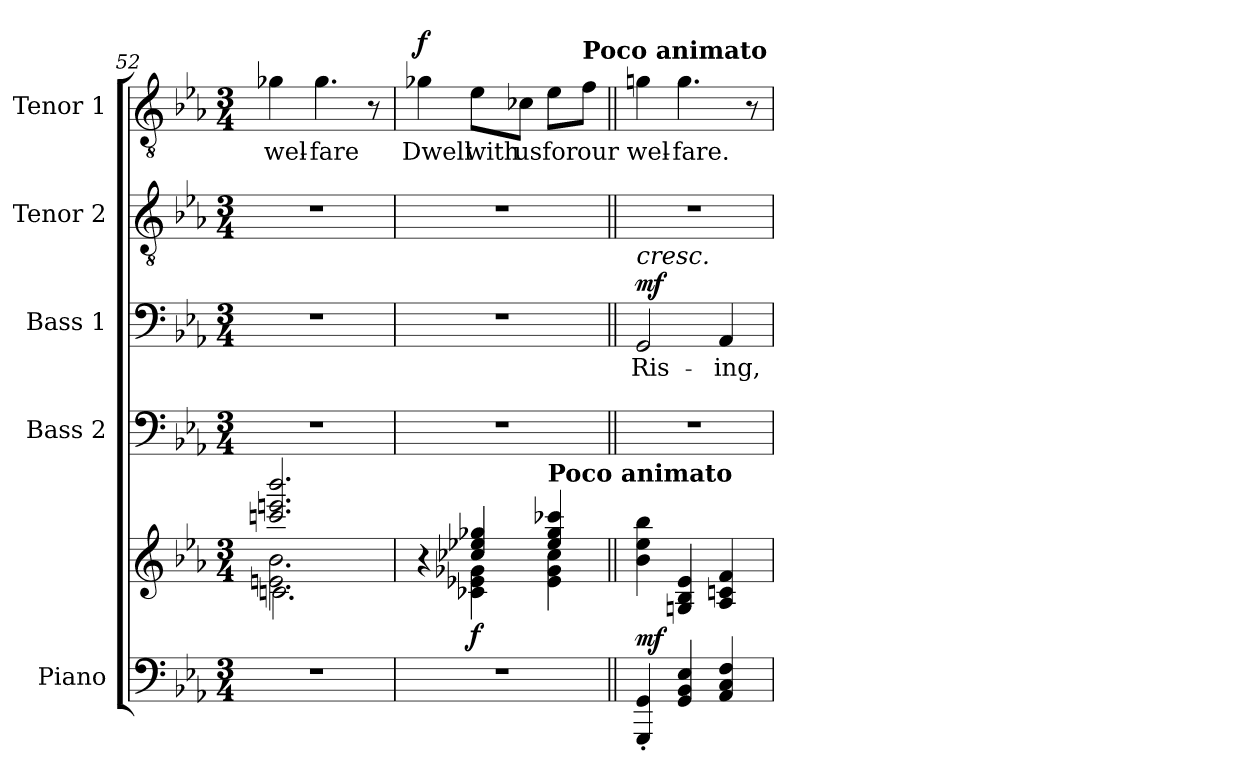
**kern	**kern	**dynam	**kern	**kern	**text	**dynam	**kern	**kern	**text	**dynam
*part5	*part5	*part5	*part4	*part3	*part3	*part3	*part2	*part1	*part1	*part1
*staff6	*staff5	*staff5/6	*staff4	*staff3	*staff3	*staff3	*staff2	*staff1	*staff1	*staff1
*I"Piano	*	*	*I"Bass 2	*I"Bass 1	*	*	*I"Tenor 2	*I"Tenor 1	*	*
*I'Pno.	*	*	*I'B2.	*I'B1.	*	*	*I'T2.	*I'T1.	*	*
*clefF4	*clefG2	*	*clefF4	*clefF4	*	*	*clefGv2	*clefGv2	*	*
*	*	*	*	*	*	*	*ITrd7c12	*ITrd7c12	*	*
*k[b-e-a-]	*k[b-e-a-]	*	*k[b-e-a-]	*k[b-e-a-]	*	*	*k[b-e-a-]	*k[b-e-a-]	*	*
*E-:	*E-:	*	*E-:	*E-:	*	*	*E-:	*E-:	*	*
*M3/4	*M3/4	*	*M3/4	*M3/4	*	*	*M3/4	*M3/4	*	*
=52	=52	=52	=52	=52	=52	=52	=52	=52	=52	=52
*	*^	*	*	*	*	*	*	*	*	*
*	*	*^	*	*	*	*	*	*	*	*	*
!	!	!	!	!	!	!	!	!	!	!	!LO:LY:b	!
2.r	2.cccn/ 2.eeen/ 2.bbb-/	2.en\ 2.b-\	2.cn\	.	2.r	2.r	.	.	2.r	4G-X\	wel-	.
!	!	!	!	!	!	!	!	!	!	!	!LO:LY:b	!
.	.	.	.	.	.	.	.	.	.	4.G-\	-fare	.
.	.	.	.	.	.	.	.	.	.	8r	.	.
*	*	*v	*v	*	*	*	*	*	*	*	*	*
=53	=53	=53	=53	=53	=53	=53	=53	=53	=53	=53	=53
!	!	!	!	!	!	!	!	!	!	!LO:LY:b	!LO:DY:b
2.r	4r	4ryy	.	2.r	2.r	.	.	2.r	4G-X\	Dwell	f
!	!	!	!LO:DY:b	!	!	!	!	!	!	!LO:LY:b	!
.	4cc-X/ 4ee-X/ 4gg-X/	4c-X\ 4e-X\ 4g-X\	f	.	.	.	.	.	8E-\L	with	.
!	!	!	!	!	!	!	!	!	!	!LO:LY:b	!
.	.	.	.	.	.	.	.	.	8C-X\J	us	.
!	!LO:TX:a:B:t=Poco animato	!	!	!	!	!	!	!	!	!	!
!	!	!	!	!	!	!	!	!	!	!LO:LY:b	!
.	4ee-/ 4gg-/ 4ccc-X/	4e-\ 4g-\ 4cc-\	.	.	.	.	.	.	8E-\L	for	.
!	!	!	!	!	!	!	!	!	!LO:TX:a:B:t=Poco animato	!	!
!	!	!	!	!	!	!	!	!	!	!LO:LY:b	!
.	.	.	.	.	.	.	.	.	8F\J	our	.
*	*v	*v	*	*	*	*	*	*	*	*	*
=54||	=54||	=54||	=54||	=54||	=54||	=54||	=54||	=54||	=54||	=54||
!	!	!	!	!LO:TX:a:i:t=cresc.	!	!	!	!	!	!
!	!	!LO:DY:b	!	!	!LO:LY:b	!LO:DY:b	!	!	!LO:LY:b	!
4GGG/' 4GG/'	4b-\ 4ee-\ 4bb-\	mf	2.r	2GG/	Ris-	mf	2.r	4Gn\	wel-	.
!	!	!	!	!	!	!	!	!	!LO:LY:b	!
4GG/ 4BB-/ 4E-/	4Gn/ 4B-/ 4e-/	.	.	.	.	.	.	4.G\	-fare.	.
!	!	!	!	!	!LO:LY:b	!	!	!	!	!
4AA-/ 4C/ 4F/	4A-/ 4cn/ 4f/	.	.	4AA-/	-ing,	.	.	.	.	.
.	.	.	.	.	.	.	.	8r	.	.
=	=	=	=	=	=	=	=	=	=	=
*-	*-	*-	*-	*-	*-	*-	*-	*-	*-	*-
